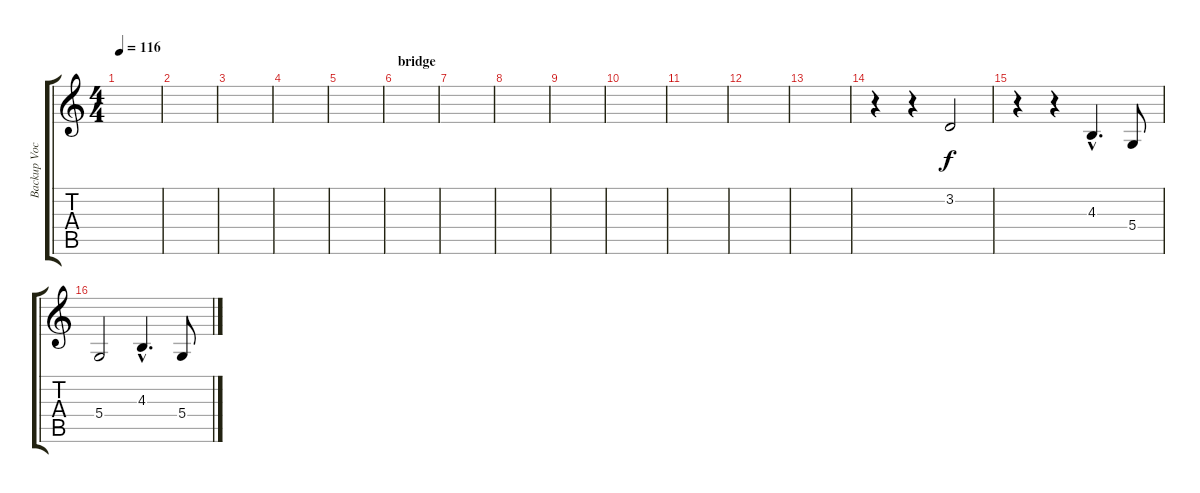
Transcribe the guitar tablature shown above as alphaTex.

\track ("Backup Vocals" "Backup Voc") {instrument trombone}
\staff {score tabs}
\tuning (E4 B3 G3 D3 A2 E2) {hide}
\ts (4 4)
\tempo 116
\clef g2
\ks c
|
|
|
|
|
\section ("" "bridge")
|
|
|
|
|
|
|
|
r.4 r.4 3.2.2 |
r.4 r.4 4.3{hac}.4{d} 5.4.8 |
5.4.2 4.3{hac}.4{d} 5.4.8
